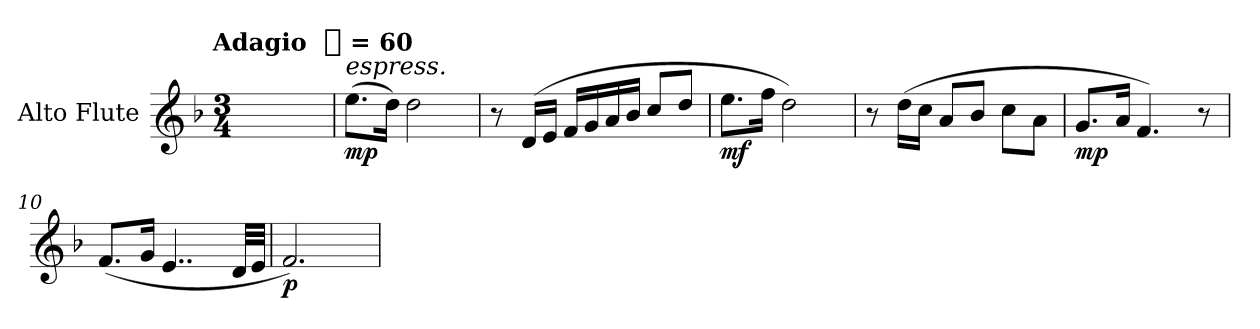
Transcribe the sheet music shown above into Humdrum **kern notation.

**kern	**dynam
*part1	*part1
*staff1	*staff1
*I"Alto Flute	*
*I'A. Fl.	*
*clefG2	*
*ITrd3c5	*
*k[]	*
!!LO:TX:omd:t=Adagio  [quarter] = 60
*M3/4	*
*MM54	*
=1	=1
2.ryy	.
=5	=5
!LO:TX:a:i:t=espress.	!
!	!LO:DY:b
(>8.b\L	mp
16a\Jk)	.
2a\	.
=6	=6
8r	.
(>16A/LL	.
16B/JJ	.
16c/LL	.
16d/	.
16e/	.
16f/JJ	.
8g/L	.
8a/J	.
=7	=7
!	!LO:DY:b
8.b\L	mf
16cc\Jk	.
2a\)	.
=8	=8
8r	.
(>16a\LL	.
16g\JJ	.
8e/L	.
8f/J	.
8g\L	.
8e\J	.
=9	=9
!	!LO:DY:b
8.d/L	mp
16e/Jk	.
4.c/)	.
8r	.
!!LO:LB:g=z
=10	=10
(<8.c/L	.
16d/Jk	.
4..B/	.
32A/LLL	.
32B/JJJ	.
=11	=11
!	!LO:DY:b
2.c/)	p
=	=
*-	*-
